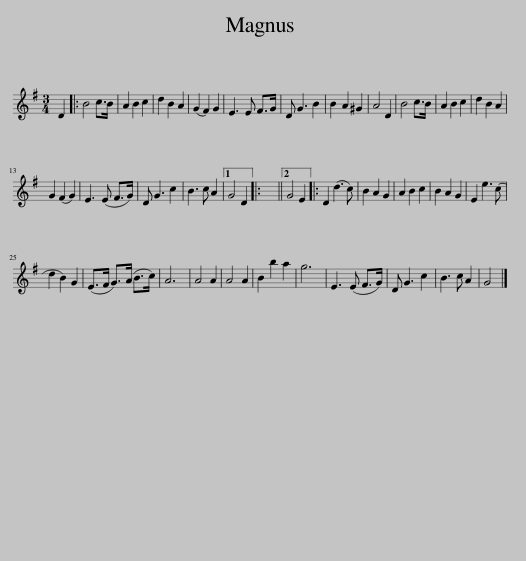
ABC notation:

X:1
L:1/8
M:3/4
I:linebreak $
K:G
V:1 treble
V:1
 D2 |: B4 c>B | A2 B2 c2 | d2 B2 A2 | (G2 F2) G2 | %5
 E3 E F>G | D G3 B2 | B2 A2 ^G2 | A4 D2 | B4 c>B | %10
 A2 B2 c2 | d2 B2 A2 |$ G2 (F2 G2) | E3 (E F>G) | D G3 c2 | %15
 B3 c A2 |1 G4 D2 |: x6 ||2 G4 E2 |: D2 (d3 c) | %20
 B2 A2 G2 | A2 B2 c2 | B2 A2 G2 | E2 e3 (c |$ d2 B2) G2 | %25
 (E>F G>)(A B>c) | A6 | A4 A2 | A4 A2 | B2 b2 a2 | %30
 g6 | E3 (E F>G) | D G3 c2 | B3 c A2 | G4 |] %35
